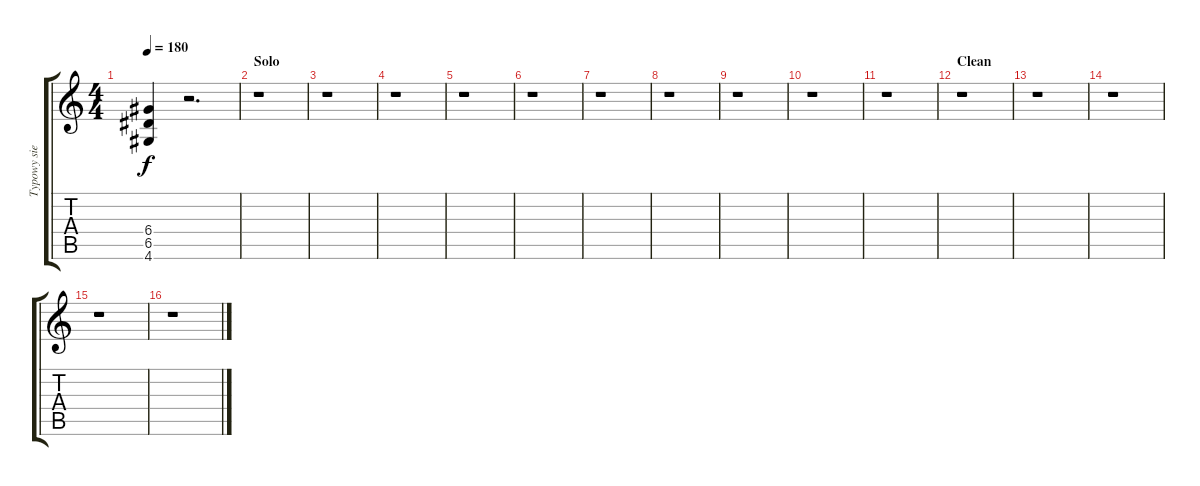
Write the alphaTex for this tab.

\track ("Typowy siekorytmik" "Typowy sie") {instrument distortionguitar}
\staff {score tabs}
\tuning (E4 B3 G3 D3 A2 E2) {hide}
\ts (4 4)
\tempo 180
\clef g2
\ks c
(6.4 6.5 4.6).4{dy f} r.2{d} |
\section ("" "Solo")
r.1 |
r.1 |
r.1 |
r.1 |
r.1 |
r.1 |
r.1 |
r.1 |
r.1 |
r.1 |
\section ("" "Clean")
r.1 |
r.1 |
r.1 |
r.1 |
r.1
